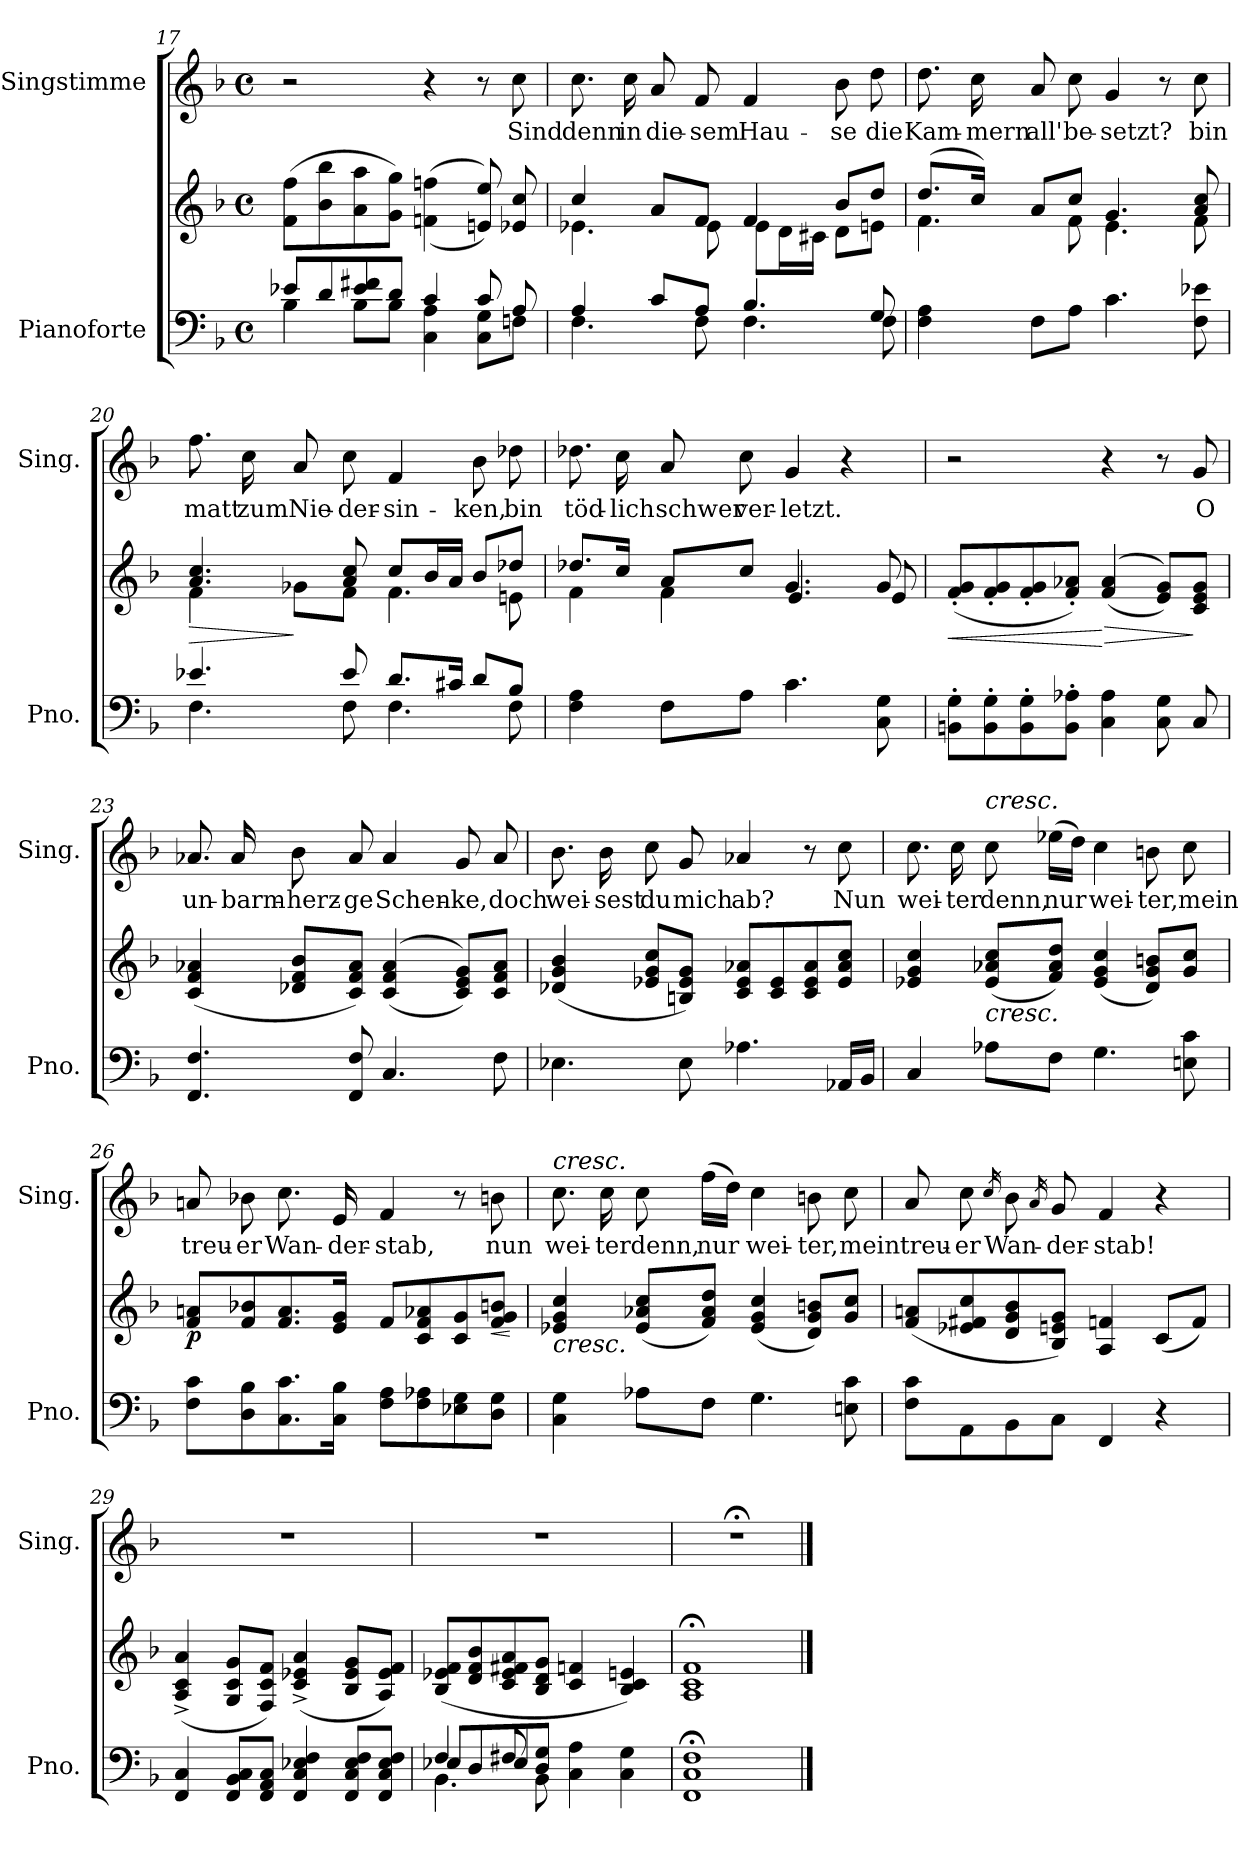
**kern	**kern	**dynam	**kern	**text
*part2	*part2	*part2	*part1	*part1
*staff3	*staff2	*staff2/3	*staff1	*staff1
*I"Pianoforte	*	*	*I"Singstimme	*
*I'Pno.	*	*	*I'Sing.	*
*clefF4	*clefG2	*	*clefG2	*
*k[b-]	*k[b-]	*	*k[b-]	*
*M4/4	*M4/4	*	*M4/4	*
*met(c)	*met(c)	*	*met(c)	*
=17	=17	=17	=17	=17
*^	*	*	*	*
8e-X/L	4B-\	(>8f\ 8ff\L	.	2r	.
8d/	.	8b-\ 8bb-\	.	.	.
8e-/ 8f#X/	8B-\L	8a\ 8aa\	.	.	.
8d/J	8B-\J	8g\ 8gg\J)	.	.	.
4c/	4C\ 4A\	(>(>4fn\ 4ffn\	.	4r	.
8c/	8C\ 8G\L	8en/ 8ee/))	.	8r	.
!	!	!	!	!	!LO:LY:b
8A/	8Fn\J	8e-X/ 8cc/	.	8cc\	Sind
!!LO:LB:g=z
=18	=18	=18	=18	=18	=18
*	*	*^	*	*	*
!	!	!	!	!	!	!LO:LY:b
4A/	4.F\	4cc/	4.e-X\	.	8.cc\	denn
!	!	!	!	!	!	!LO:LY:b
.	.	.	.	.	16cc\	in
!	!	!	!	!	!	!LO:LY:b
8c/L	.	8a/L	.	.	8a/	die-
!	!	!	!	!	!	!LO:LY:b
8A/J	8F\	8f/J	8e-\	.	8f/	-sem
!	!	!	!	!	!	!LO:LY:b
4.B-/	4.F\	4f/	8e-\L	.	4f/	Hau-
.	.	.	16d\L	.	.	.
.	.	.	16c#X\JJ	.	.	.
!	!	!	!	!	!	!LO:LY:b
.	.	8b-/L	8d\L	.	8b-\	se
!	!	!	!	!	!	!LO:LY:b
8G/	8F\	8dd/J	8en\J	.	8dd\	die
=19	=19	=19	=19	=19	=19	=19
!	!	!	!	!	!	!LO:LY:b
*v	*v	*	*	*	*	*
4F\ 4A\	(>8.dd/L	4.f\	.	8.dd\	Kam-
!	!	!	!	!	!LO:LY:b
.	16cc/Jk)	.	.	16cc\	-mern
!	!	!	!	!	!LO:LY:b
8F\L	8a/L	.	.	8a/	all'
!	!	!	!	!	!LO:LY:b
8A\J	8cc/J	8f\	.	8cc\	be-
!	!	!	!	!	!LO:LY:b
4.c\	4.g/	4.e\	.	4g/	-setzt?
.	.	.	.	8r	.
!	!	!	!	!	!LO:LY:b
8F\ 8e-X\	8a/ 8cc/	8f\	.	8cc\	bin
=20	=20	=20	=20	=20	=20
*^	*	*	*	*	*
!	!	!	!	!LO:HP:b	!	!LO:LY:b
4.e-X/	4.F\	4.a/ 4.cc/	4f\	>	8.ff\	matt
!	!	!	!	!	!	!LO:LY:b
.	.	.	.	.	16cc\	zum
!	!	!	!	!	!	!LO:LY:b
.	.	.	8g-X\L	]	8a/	Nie-
!	!	!	!	!	!	!LO:LY:b
8e-/	8F\	8a/ 8cc/	8f\J	.	8cc\	-der-
!	!	!	!	!	!	!LO:LY:b
8.d/L	4.F\	8cc/L	4.f\	.	4f/	-sin-
.	.	16b-/L	.	.	.	.
16c#X/Jk	.	16a/JJ	.	.	.	.
!	!	!	!	!	!	!LO:LY:b
8d/L	.	8b-/L	.	.	8b-\	-ken,
!	!	!	!	!	!	!LO:LY:b
8B-/J	8F\	8dd-X/J	8en\	.	8dd-X\	bin
!!LO:PB:g=z
=21	=21	=21	=21	=21	=21	=21
!	!	!	!	!	!	!LO:LY:b
*v	*v	*	*	*	*	*
4F\ 4A\	8.dd-X/L	4f\	.	8.dd-X\	töd-
!	!	!	!	!	!LO:LY:b
.	16cc/Jk	.	.	16cc\	-lich
!	!	!	!	!	!LO:LY:b
8F\L	8a/L	4f\	.	8a/	schwer
!	!	!	!	!	!LO:LY:b
8A\J	8cc/J	.	.	8cc\	ver-
!	!	!	!	!	!LO:LY:b
4.c\	4.g/	4.e/	.	4g/	-letzt.
.	.	.	.	4r	.
8C\ 8G\	8g/	8e/	.	.	.
=22	=22	=22	=22	=22	=22
!	!	!	!LO:HP:b	!	!
*	*v	*v	*	*	*
8BBn\' 8G\'L	(<8f/' 8g/'L	<	2r	.
8BB\' 8G\'	8f/' 8g/'	.	.	.
8BB\' 8G\'	8f/' 8g/'	.	.	.
8BB\' 8A-X\'J	8f/' 8a-X/'J)	.	.	.
!	!	!LO:HP:n=1:b	!	!
4C\ 4A-\	(<(<4f/ 4a-/	[ >	4r	.
8C\ 8G\	8e/ 8g/L))	.	8r	.
!	!	!	!	!LO:LY:b
8C/	8c/ 8e/ 8g/J	]	8g/	O
=23	=23	=23	=23	=23
!	!	!	!	!LO:LY:b
4.FF/ 4.F/	(<4c/ 4f/ 4a-X/	.	8.a-X/	un-
!	!	!	!	!LO:LY:b
.	.	.	16a-/	-barm-
!	!	!	!	!LO:LY:b
.	8d-X/ 8f/ 8b-/L	.	8b-\	-herz-
!	!	!	!	!LO:LY:b
8FF/ 8F/	8c/ 8f/ 8a-/J)	.	8a-/	-ge
!	!	!	!	!LO:LY:b
4.C/	(<(>4c/ 4f/ 4a-/	.	4a-/	Schen-
!	!	!	!	!LO:LY:b
.	8c/ 8e/ 8g/L))	.	8g/	-ke,
!	!	!	!	!LO:LY:b
8F\	8c/ 8f/ 8a-/J	.	8a-/	doch
!!LO:LB:g=z
=24	=24	=24	=24	=24
!	!	!	!	!LO:LY:b
4.E-X\	(<4d-X/ 4g/ 4b-/	.	8.b-\	wei-
!	!	!	!	!LO:LY:b
.	.	.	16b-\	-sest
!	!	!	!	!LO:LY:b
.	8e-X/ 8g/ 8cc/L	.	8cc\	du
!	!	!	!	!LO:LY:b
8E-\	8Bn/ 8e-/ 8g/J)	.	8g/	mich
!	!	!	!	!LO:LY:b
4.A-X\	8c/ 8e-/ 8a-X/L	.	4a-X/	ab?
.	8c/ 8e-/	.	.	.
.	8c/ 8e-/ 8a-/	.	8r	.
!	!	!	!	!LO:LY:b
16AA-X/LL	8e-/ 8a-/ 8cc/J	.	8cc\	Nun
16BB-/JJ	.	.	.	.
=25	=25	=25	=25	=25
!	!	!	!	!LO:LY:b
4C/	4e-X/ 4g/ 4cc/	.	8.cc\	wei-
!	!	!	!	!LO:LY:b
.	.	.	16cc\	-ter
!	!	!	!LO:TX:a:i:t=cresc.	!
!	!LO:TX:b:i:t=cresc.	!	!	!
!	!	!	!	!LO:LY:b
8A-X\L	(<8e-/ 8a-X/ 8cc/L	.	8cc\	denn,
!	!	!	!	!LO:LY:b
8F\J	8f/ 8a-/ 8dd/J)	.	(>16ee-X\LL	nur
.	.	.	16dd\JJ)	.
!	!	!	!	!LO:LY:b
4.G\	(<4e-/ 4g/ 4cc/	.	4cc\	wei-
!	!	!	!	!LO:LY:b
.	8d/ 8g/ 8bn/L)	.	8bn\	-ter,
!	!	!	!	!LO:LY:b
8En\ 8c\	8g/ 8cc/J	.	8cc\	mein
=26	=26	=26	=26	=26
!	!	!LO:DY:b	!	!LO:LY:b
8F\ 8c\L	8f/ 8an/L	p	8an/	treu-
!	!	!	!	!LO:LY:b
8D\ 8B-\	8f/ 8b-X/	.	8b-X\	-er
!	!	!	!	!LO:LY:b
8.C\ 8.c\	8.f/ 8.a/	.	8.cc\	Wan-
!	!	!	!	!LO:LY:b
16C\ 16B-\Jk	16e/ 16g/Jk	.	16e/	-der-
!	!	!	!	!LO:LY:b
8F\ 8A\L	8f/L	.	4f/	-stab,
8F\ 8A-X\	8c/ 8f/ 8a-X/	.	.	.
8E-X\ 8G\	8c/ 8g/	.	8r	.
!	!	!LO:HP:b	!	!LO:LY:b
8D\ 8G\J	8f/ 8g/ 8bn/J	<	8bn\	nun
.	.	[	.	.
!!LO:LB:g=z
=27	=27	=27	=27	=27
!	!	!	!LO:TX:a:i:t=cresc.	!
!	!LO:TX:b:i:t=cresc.	!	!	!
!	!	!	!	!LO:LY:b
4C\ 4G\	4e-X/ 4g/ 4cc/	.	8.cc\	wei-
!	!	!	!	!LO:LY:b
.	.	.	16cc\	-ter
!	!	!	!	!LO:LY:b
8A-X\L	(<8e-/ 8a-X/ 8cc/L	.	8cc\	denn,
!	!	!	!	!LO:LY:b
8F\J	8f/ 8a-/ 8dd/J)	.	(>16ff\LL	nur
.	.	.	16dd\JJ)	.
!	!	!	!	!LO:LY:b
4.G\	(<4e-/ 4g/ 4cc/	.	4cc\	wei-
!	!	!	!	!LO:LY:b
.	8d/ 8g/ 8bn/L)	.	8bn\	-ter,
!	!	!	!	!LO:LY:b
8En\ 8c\	8g/ 8cc/J	.	8cc\	mein
=28	=28	=28	=28	=28
!	!	!	!	!LO:LY:b
8F\ 8c\L	(<8f/ 8an/L	.	8a/	treu-
!	!	!	!	!LO:LY:b
8AA\	8e-X/ 8f#X/ 8cc/	.	8cc\	-er
.	.	.	16qcc/	.
!	!	!	!	!LO:LY:b
8BB-\	8d/ 8g/ 8b-/	.	8b-\	Wan-
.	.	.	16qa/	.
!	!	!	!	!LO:LY:b
8C\J	8B-/ 8en/ 8g/J)	.	8g/	-der-
!	!	!	!	!LO:LY:b
4FF/	4A/ 4fn/	.	4f/	-stab!
4r	(<8c/L	.	4r	.
.	8f/J)	.	.	.
=29	=29	=29	=29	=29
4FF/ 4C/	(<4A/^ 4c/^ 4a/^	.	1r	.
8FF/ 8BB-/ 8C/L	8G/ 8c/ 8g/L	.	.	.
8FF/ 8AA/ 8C/J	8F/ 8c/ 8f/J)	.	.	.
4FF/ 4C/ 4E-X/ 4F/	(<4c/^ 4e-X/^ 4a/^	.	.	.
8FF/ 8C/ 8E-/ 8F/L	8B-/ 8e-/ 8g/L	.	.	.
8FF/ 8C/ 8E-/ 8F/J	8A/ 8e-/ 8f/J)	.	.	.
!!LO:PB:g=z
=30	=30	=30	=30	=30
*^	*	*	*	*
*	*^	*	*	*	*
4F/	8E-X/L	4.BB-\	(>8B-/ 8e-X/ 8f/L	.	1r	.
.	8D/	.	8d/ 8f/ 8b-/	.	.	.
8F#X/	8E-/	.	8c/ 8e-/ 8f#X/ 8a/	.	.	.
8ryy	8D/ 8G/J	8BB-\	8B-/ 8d/ 8g/J	.	.	.
2ryy	2ryy	4C\ 4A\	4c/ 4fn/	.	.	.
.	.	4C\ 4G\	4B-/ 4c/ 4en/)	.	.	.
*v	*v	*v	*	*	*	*
=31	=31	=31	=31	=31
1FF;< 1C;< 1F;<	1A;< 1c;< 1f;<	.	1r;<	.
==	==	==	==	==
*-	*-	*-	*-	*-
